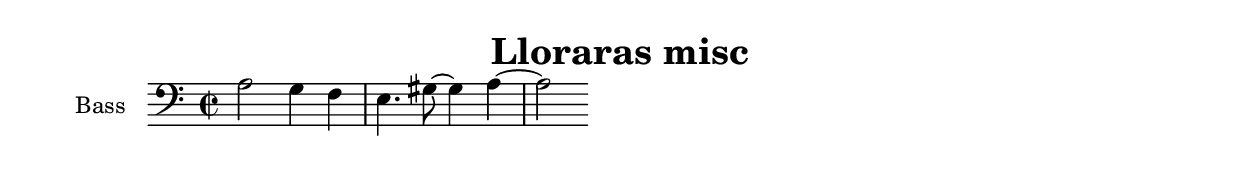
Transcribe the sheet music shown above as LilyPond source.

\version "2.18.2"

\header {
  title = "Lloraras misc"
}

global = {
  \key a \minor
  \time 2/2
}

bass = \relative c {
  \global
  a'2 g4 f | e4. gis8~ gis4 a~ | a2
  
}

\score {
  \new Staff \with {
    midiInstrument = "acoustic bass"
    instrumentName = "Bass"
  } { \clef "bass" \bass }
}
